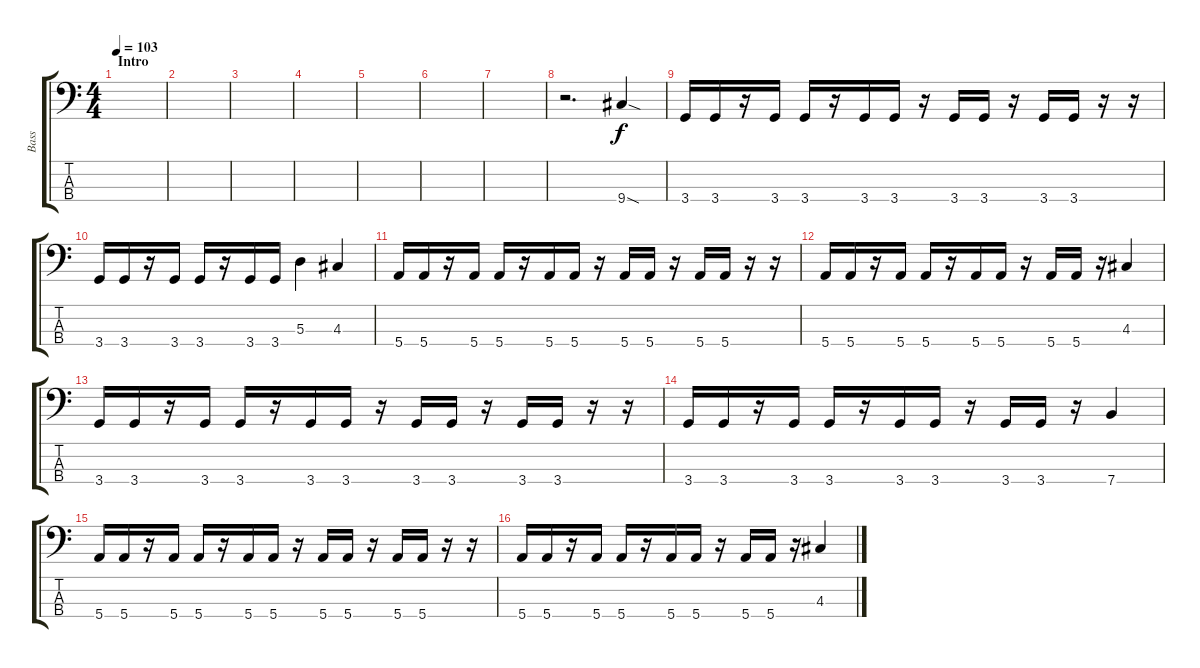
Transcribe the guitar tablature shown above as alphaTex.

\track ("Bass" "Bass") {instrument slapbass1}
\staff {score tabs}
\tuning (G2 D2 A1 E1) {hide}
\ts (4 4)
\section ("" "Intro")
\tempo 103
\clef f4
\ks c
|
|
|
|
|
|
|
r.2{d} 9.4{sod}.4 |
3.4.16 3.4.16 r.16 3.4.16 3.4.16 r.16 3.4.16 3.4.16 r.16 3.4.16 3.4.16 r.16 3.4.16 3.4.16 r.16 r.16 |
3.4.16 3.4.16 r.16 3.4.16 3.4.16 r.16 3.4.16 3.4.16 5.3.4 4.3.4 |
5.4.16 5.4.16 r.16 5.4.16 5.4.16 r.16 5.4.16 5.4.16 r.16 5.4.16 5.4.16 r.16 5.4.16 5.4.16 r.16 r.16 |
5.4.16 5.4.16 r.16 5.4.16 5.4.16 r.16 5.4.16 5.4.16 r.16 5.4.16 5.4.16 r.16 4.3.4 |
3.4.16 3.4.16 r.16 3.4.16 3.4.16 r.16 3.4.16 3.4.16 r.16 3.4.16 3.4.16 r.16 3.4.16 3.4.16 r.16 r.16 |
3.4.16 3.4.16 r.16 3.4.16 3.4.16 r.16 3.4.16 3.4.16 r.16 3.4.16 3.4.16 r.16 7.4.4 |
5.4.16 5.4.16 r.16 5.4.16 5.4.16 r.16 5.4.16 5.4.16 r.16 5.4.16 5.4.16 r.16 5.4.16 5.4.16 r.16 r.16 |
5.4.16 5.4.16 r.16 5.4.16 5.4.16 r.16 5.4.16 5.4.16 r.16 5.4.16 5.4.16 r.16 4.3.4
